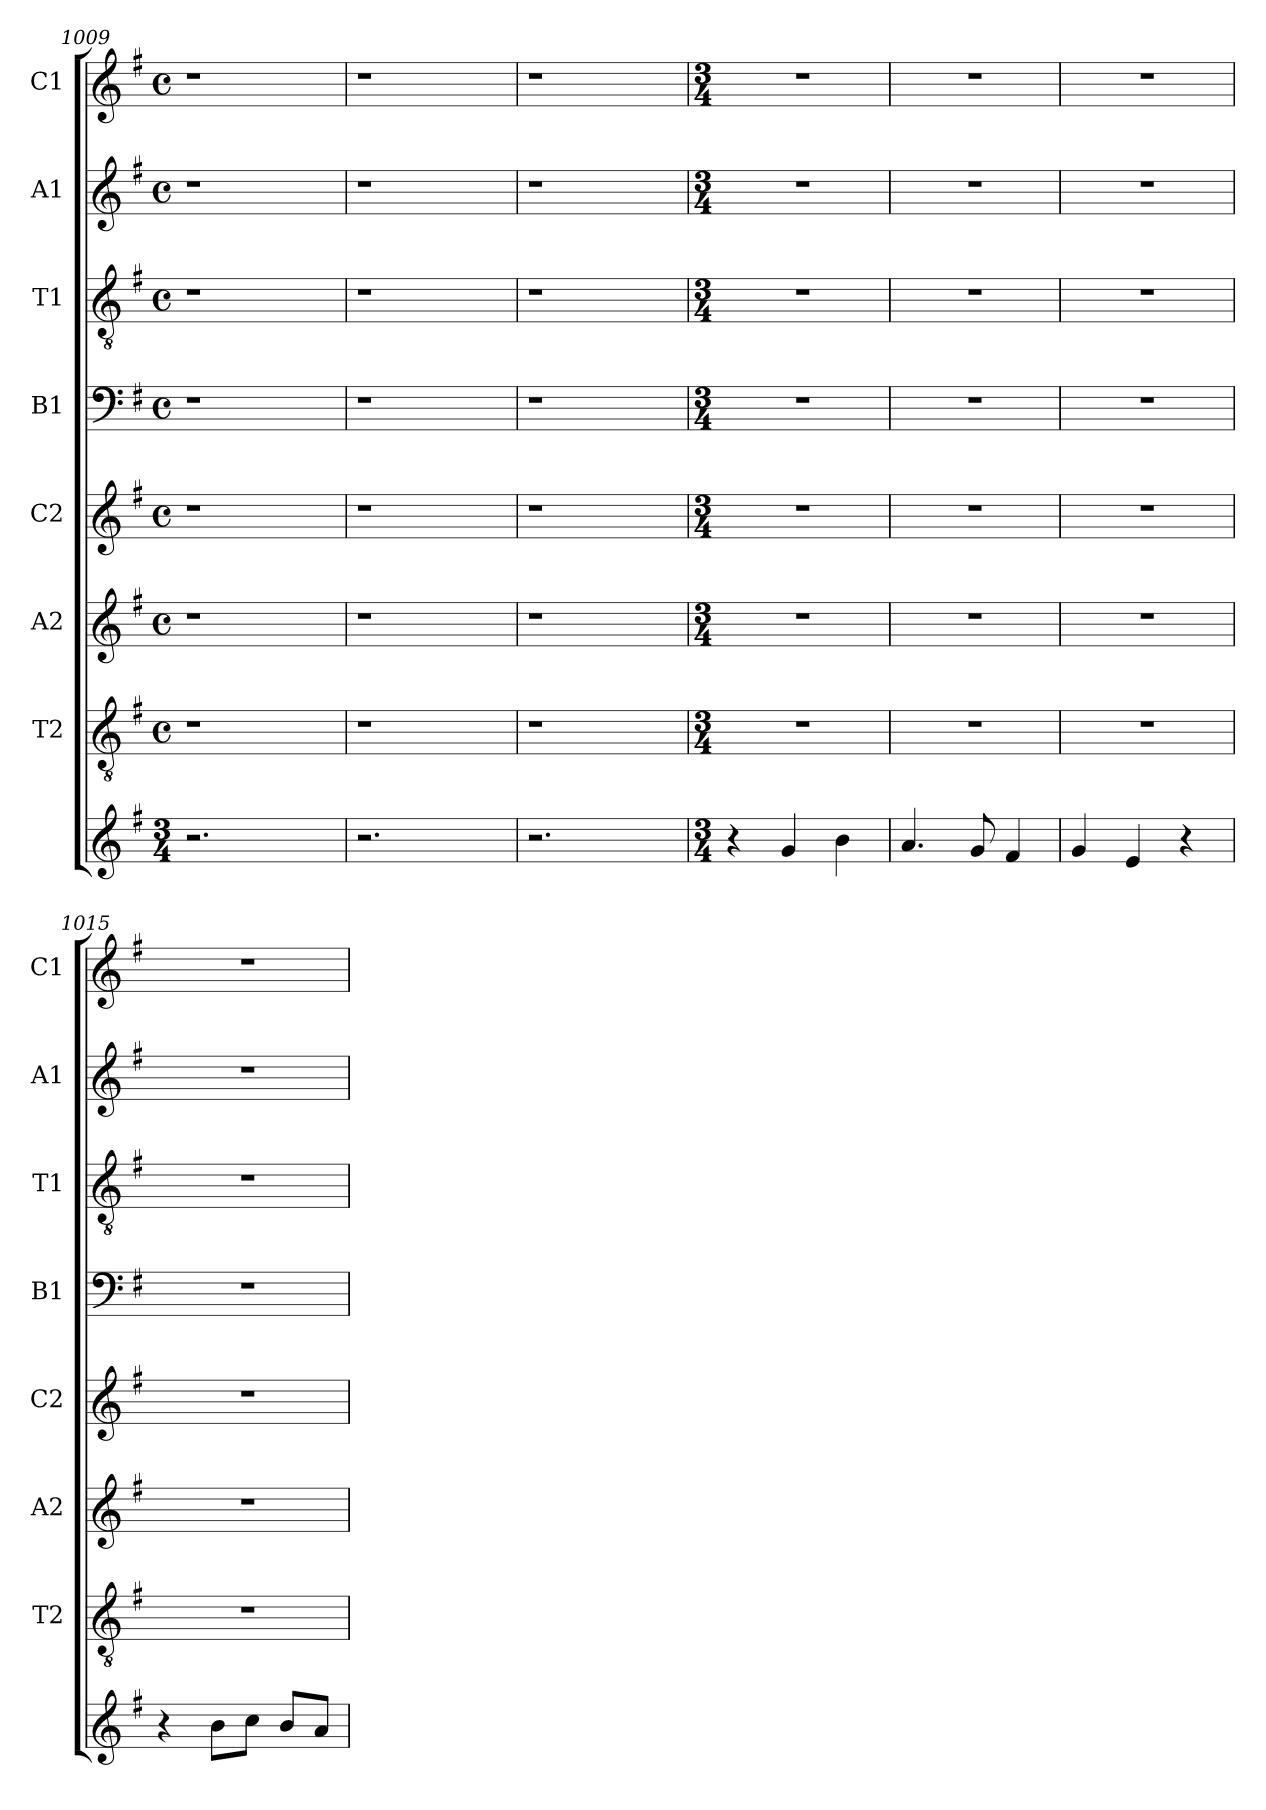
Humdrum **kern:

**kern	**kern	**kern	**kern	**kern	**kern	**kern	**kern
*part8	*part7	*part6	*part5	*part4	*part3	*part2	*part1
*staff8	*staff7	*staff6	*staff5	*staff4	*staff3	*staff2	*staff1
*	*I"T2	*I"A2	*I"C2	*I"B1	*I"T1	*I"A1	*I"C1
*	*I'T2	*I'A2	*I'C2	*I'B1	*I'T1	*I'A1	*I'C1
*clefG2	*clefGv2	*clefG2	*clefG2	*clefF4	*clefGv2	*clefG2	*clefG2
*k[f#]	*k[f#]	*k[f#]	*k[f#]	*k[f#]	*k[f#]	*k[f#]	*k[f#]
*G:	*G:	*G:	*G:	*G:	*G:	*G:	*G:
*M3/4	*M4/4	*M4/4	*M4/4	*M4/4	*M4/4	*M4/4	*M4/4
*	*met(c)	*met(c)	*met(c)	*met(c)	*met(c)	*met(c)	*met(c)
=1009	=1009	=1009	=1009	=1009	=1009	=1009	=1009
2.r	1r	1r	1r	1r	1r	1r	1r
4ryy	.	.	.	.	.	.	.
=1010	=1010	=1010	=1010	=1010	=1010	=1010	=1010
2.r	1r	1r	1r	1r	1r	1r	1r
4ryy	.	.	.	.	.	.	.
=1011	=1011	=1011	=1011	=1011	=1011	=1011	=1011
2.r	1r	1r	1r	1r	1r	1r	1r
4ryy	.	.	.	.	.	.	.
=1012	=1012	=1012	=1012	=1012	=1012	=1012	=1012
*M3/4	*M3/4	*M3/4	*M3/4	*M3/4	*M3/4	*M3/4	*M3/4
4r	2.r	2.r	2.r	2.r	2.r	2.r	2.r
4g/	.	.	.	.	.	.	.
4b\	.	.	.	.	.	.	.
=1013	=1013	=1013	=1013	=1013	=1013	=1013	=1013
4.a/	2.r	2.r	2.r	2.r	2.r	2.r	2.r
8g/	.	.	.	.	.	.	.
4f#/	.	.	.	.	.	.	.
=1014	=1014	=1014	=1014	=1014	=1014	=1014	=1014
4g/	2.r	2.r	2.r	2.r	2.r	2.r	2.r
4e/	.	.	.	.	.	.	.
4r	.	.	.	.	.	.	.
=1015	=1015	=1015	=1015	=1015	=1015	=1015	=1015
4r	2.r	2.r	2.r	2.r	2.r	2.r	2.r
8b\L	.	.	.	.	.	.	.
8cc\J	.	.	.	.	.	.	.
8b/L	.	.	.	.	.	.	.
8a/J	.	.	.	.	.	.	.
=	=	=	=	=	=	=	=
*-	*-	*-	*-	*-	*-	*-	*-
